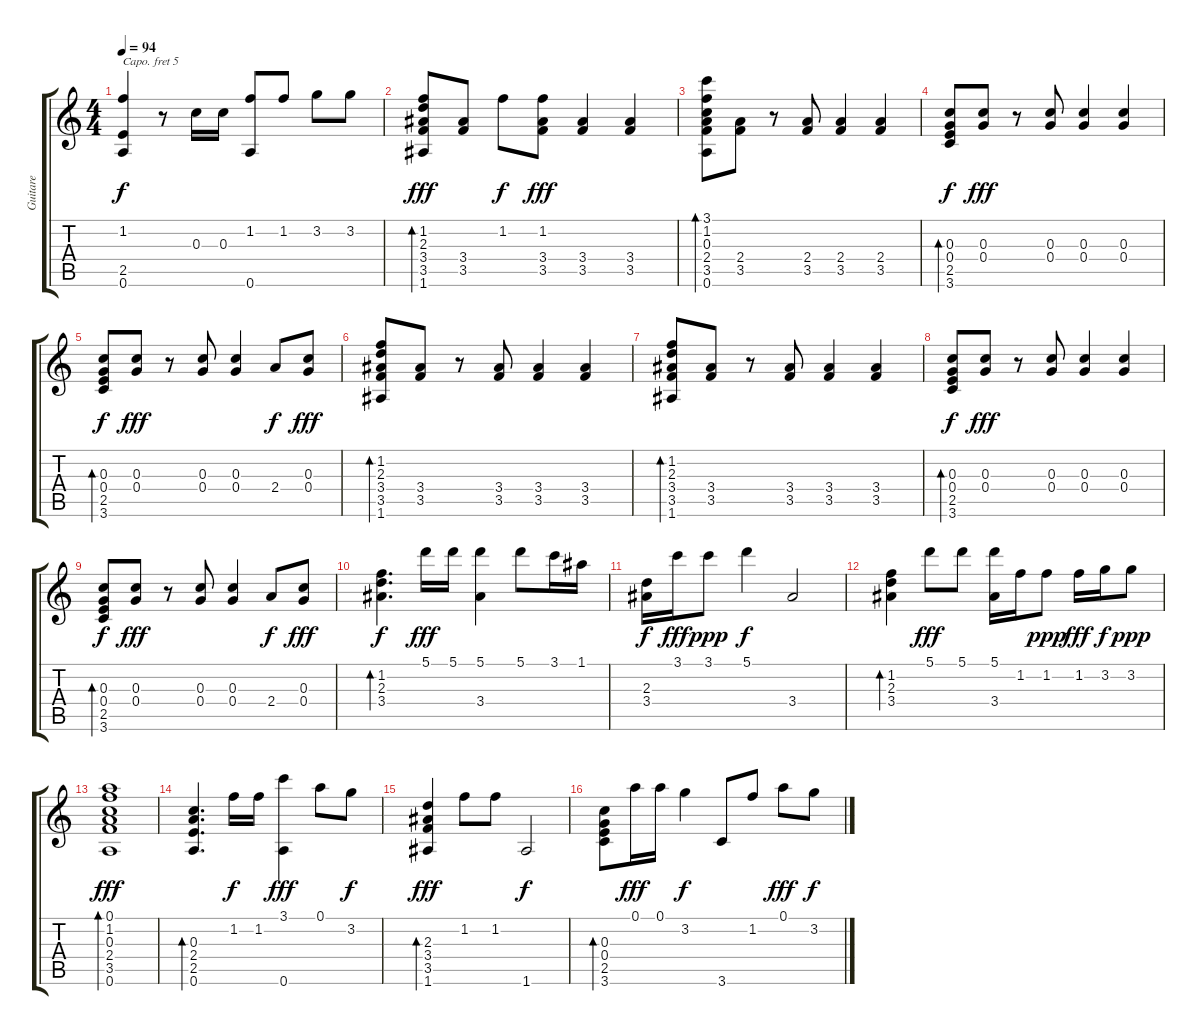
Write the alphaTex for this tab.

\track ("Guitare" "Guitare") {instrument acousticguitarsteel}
\staff {score tabs}
\capo 5
\tuning (E4 B3 G3 D3 A2 E2) {hide}
\ts (4 4)
\tempo 94
\clef g2
\ks c
(1.2 2.5 0.6).4{dy f} r.8 0.3.16 0.3.16 (1.2 0.6).8 1.2.8 3.2.8 3.2.8 |
(1.2 2.3 3.4 3.5 1.6).8{bd 60 dy fff} (3.4 3.5).8 1.2.8{dy f} (1.2 3.4 3.5).8{dy fff} (3.4 3.5).4 (3.4 3.5).4 |
(3.1 1.2 0.3 2.4 3.5 0.6).8{bd 60} (2.4 3.5).8 r.8 (2.4 3.5).8 (2.4 3.5).4 (2.4 3.5).4 |
(0.3 0.4 2.5 3.6).8{bd 60 dy f} (0.3 0.4).8{dy fff} r.8 (0.3 0.4).8 (0.3 0.4).4 (0.3 0.4).4 |
(0.3 0.4 2.5 3.6).8{bd 60 dy f} (0.3 0.4).8{dy fff} r.8 (0.3 0.4).8 (0.3 0.4).4 2.4.8{dy f} (0.3 0.4).8{dy fff} |
(1.2 2.3 3.4 3.5 1.6).8{bd 60} (3.4 3.5).8 r.8 (3.4 3.5).8 (3.4 3.5).4 (3.4 3.5).4 |
(1.2 2.3 3.4 3.5 1.6).8{bd 60} (3.4 3.5).8 r.8 (3.4 3.5).8 (3.4 3.5).4 (3.4 3.5).4 |
(0.3 0.4 2.5 3.6).8{bd 60 dy f} (0.3 0.4).8{dy fff} r.8 (0.3 0.4).8 (0.3 0.4).4 (0.3 0.4).4 |
(0.3 0.4 2.5 3.6).8{bd 60 dy f} (0.3 0.4).8{dy fff} r.8 (0.3 0.4).8 (0.3 0.4).4 2.4.8{dy f} (0.3 0.4).8{dy fff} |
(1.2 2.3 3.4).4{d bd 60 dy f} 5.1.16{dy fff} 5.1.16 (5.1 3.4).4 5.1.8 3.1.16 1.1.16 |
(2.3 3.4).16{dy f} 3.1.16{dy fff} 3.1.8{dy ppp} 5.1.4{dy f} 3.4.2 |
(1.2 2.3 3.4).4{bd 60} 5.1.8{dy fff} 5.1.8 (5.1 3.4).16 1.2.16 1.2.8{dy ppp} 1.2.16{dy fff} 3.2.16{dy f} 3.2.8{dy ppp} |
(0.1 1.2 0.3 2.4 3.5 0.6).1{bd 60 dy fff} |
(0.3 2.4 2.5 0.6).4{d bd 60} 1.2.16{dy f} 1.2.16 (3.1 0.6).4{dy fff} 0.1.8 3.2.8{dy f} |
(2.3 3.4 3.5 1.6).4{bd 60 dy fff} 1.2.8 1.2.8 1.6.2{dy f} |
(0.3 0.4 2.5 3.6).8{bd 60} 0.1.16{dy fff} 0.1.16 3.2.4{dy f} 3.6.8 1.2.8 0.1.8{dy fff} 3.2.8{dy f}
